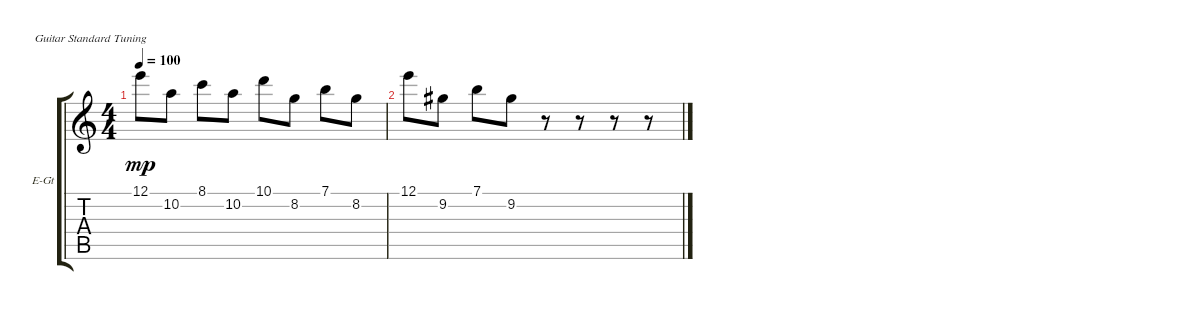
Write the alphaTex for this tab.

\defaultSystemsLayout 4
\bracketExtendMode groupsimilarinstruments
\firstSystemTrackNameOrientation horizontal
\otherSystemsTrackNameOrientation horizontal
\track ("Клавишы№2" "E-Gt") {instrument electricguitarclean}
\staff {score tabs}
\tuning (E4 B3 G3 D3 A2 E2)
\ts (4 4)
\tempo 100
\clef g2
\ks c
12.1.8{dy mp} 10.2.8 8.1.8 10.2.8 10.1.8 8.2.8 7.1.8 8.2.8 |
12.1.8 9.2.8 7.1.8 9.2.8 r.8 r.8 r.8 r.8
